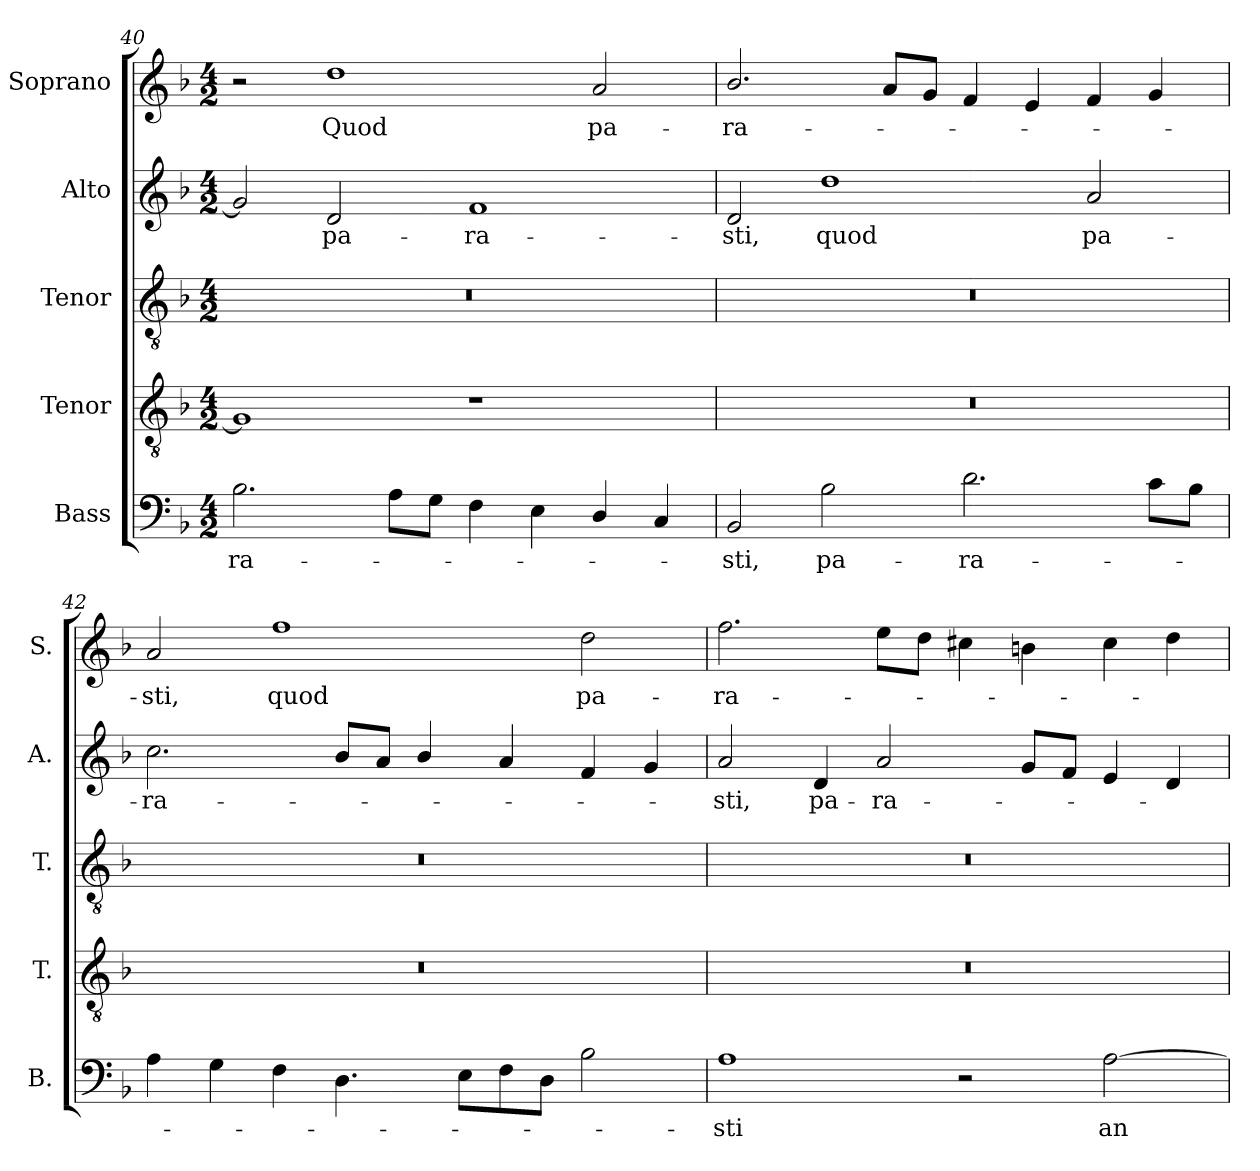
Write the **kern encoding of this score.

**kern	**text	**kern	**kern	**kern	**text	**kern	**text
*part5	*part5	*part4	*part3	*part2	*part2	*part1	*part1
*staff5	*staff5	*staff4	*staff3	*staff2	*staff2	*staff1	*staff1
*I"Bass	*	*I"Tenor	*I"Tenor	*I"Alto	*	*I"Soprano	*
*I'B.	*	*I'T.	*I'T.	*I'A.	*	*I'S.	*
*clefF4	*	*clefGv2	*clefGv2	*clefG2	*	*clefG2	*
*	*	*ITrd7c12	*ITrd7c12	*	*	*	*
*k[b-]	*	*k[b-]	*k[b-]	*k[b-]	*	*k[b-]	*
*F:	*	*F:	*F:	*F:	*	*F:	*
*M4/2	*	*M4/2	*M4/2	*M4/2	*	*M4/2	*
=40	=40	=40	=40	=40	=40	=40	=40
!	!LO:LY:b:color=#000000	!	!LO:N:vis=1	!	!	!	!
2.B-i\	-ra-	1GGi]	0r	2gi/]	.	2r	.
!	!	!	!	!	!LO:LY:b:color=#000000	!	!
!	!	!	!	!	!	!	!LO:LY:b:color=#000000
.	.	.	.	2di/	pa-	1ddi	Quod
8Ai\L	.	.	.	.	.	.	.
8Gi\J	.	.	.	.	.	.	.
!	!	!	!	!	!LO:LY:b:color=#000000	!	!
4Fi\	.	1r	.	1fi	-ra-	.	.
4Ei\	.	.	.	.	.	.	.
!	!	!	!	!	!	!	!LO:LY:b:color=#000000
4Di/	.	.	.	.	.	2ai/	pa-
4Ci/	.	.	.	.	.	.	.
=41	=41	=41	=41	=41	=41	=41	=41
!	!LO:LY:b:color=#000000	!LO:N:vis=1	!LO:N:vis=1	!	!	!	!
!	!	!	!	!	!LO:LY:b:color=#000000	!	!
!	!	!	!	!	!	!	!LO:LY:b:color=#000000
2BB-i/	-sti,	0r	0r	2di/	-sti,	2.b-i/	-ra-
!	!LO:LY:b:color=#000000	!	!	!	!	!	!
!	!	!	!	!	!LO:LY:b:color=#000000	!	!
2B-i\	pa-	.	.	1ddi	quod	.	.
.	.	.	.	.	.	8ai/L	.
.	.	.	.	.	.	8gi/J	.
!	!LO:LY:b:color=#000000	!	!	!	!	!	!
2.di\	-ra-	.	.	.	.	4fi/	.
.	.	.	.	.	.	4ei/	.
!	!	!	!	!	!LO:LY:b:color=#000000	!	!
.	.	.	.	2ai/	pa-	4fi/	.
8ci\L	.	.	.	.	.	4gi/	.
8B-i\J	.	.	.	.	.	.	.
=42	=42	=42	=42	=42	=42	=42	=42
!	!	!LO:N:vis=1	!LO:N:vis=1	!	!	!	!
!	!	!	!	!	!LO:LY:b:color=#000000	!	!
!	!	!	!	!	!	!	!LO:LY:b:color=#000000
4Ai\	.	0r	0r	2.cci\	-ra-	2ai/	-sti,
4Gi\	.	.	.	.	.	.	.
!	!	!	!	!	!	!	!LO:LY:b:color=#000000
4Fi\	.	.	.	.	.	1ffi	quod
4.Di\	.	.	.	8b-i/L	.	.	.
.	.	.	.	8ai/J	.	.	.
.	.	.	.	4b-i/	.	.	.
8Ei\L	.	.	.	.	.	.	.
8Fi\	.	.	.	4ai/	.	.	.
8Di\J	.	.	.	.	.	.	.
!	!	!	!	!	!	!	!LO:LY:b:color=#000000
2B-i\	.	.	.	4fi/	.	2ddi\	pa-
.	.	.	.	4gi/	.	.	.
!!LO:PB:g=z
=43	=43	=43	=43	=43	=43	=43	=43
!	!LO:LY:b:color=#000000	!LO:N:vis=1	!LO:N:vis=1	!	!	!	!
!	!	!	!	!	!LO:LY:b:color=#000000	!	!
!	!	!	!	!	!	!	!LO:LY:b:color=#000000
1Ai	-sti	0r	0r	2ai/	-sti,	2.ffi\	-ra-
!	!	!	!	!	!LO:LY:b:color=#000000	!	!
.	.	.	.	4di/	pa-	.	.
!	!	!	!	!	!LO:LY:b:color=#000000	!	!
.	.	.	.	2ai/	-ra-	8eei\L	.
.	.	.	.	.	.	8ddi\J	.
2r	.	.	.	.	.	4cc#Xi\	.
.	.	.	.	8gi/L	.	4bni\	.
.	.	.	.	8fi/J	.	.	.
!	!LO:LY:b:color=#000000	!	!	!	!	!	!
[2Ai\	an-	.	.	4ei/	.	4cc#i\	.
.	.	.	.	4di/	.	4ddi\	.
=	=	=	=	=	=	=	=
*-	*-	*-	*-	*-	*-	*-	*-
